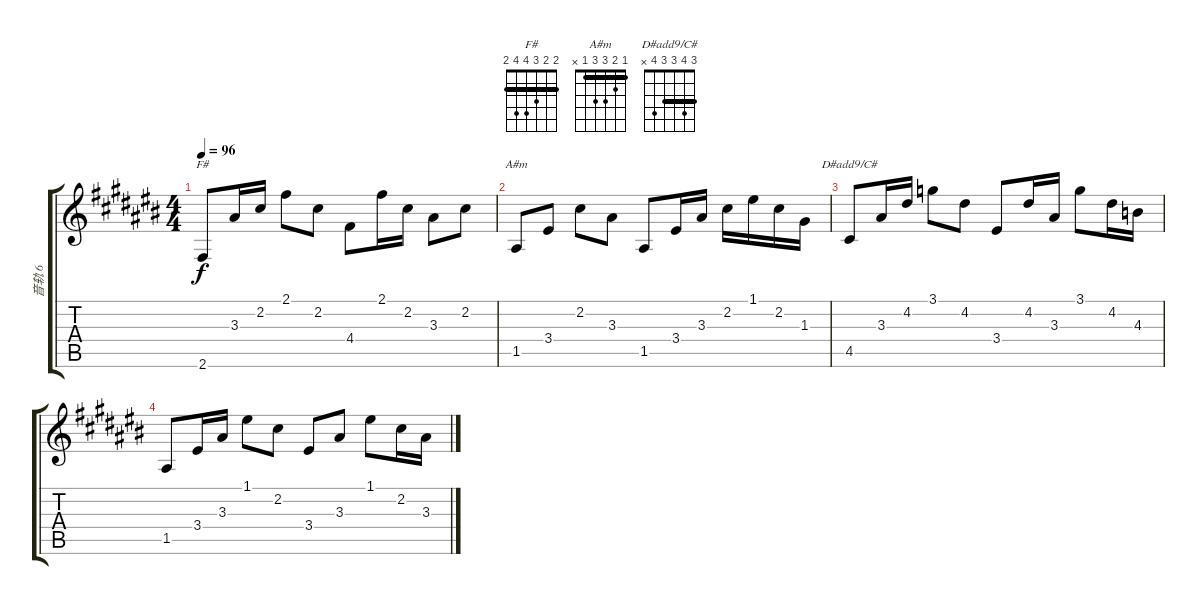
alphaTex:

\track ("音轨 6" "音轨 6") {instrument acousticguitarsteel}
\staff {score tabs}
\tuning (E4 B3 G3 D3 A2 E2) {hide}
\chord ("F#" 2 2 3 4 4 2) {barre 2}
\chord ("A#m" 1 2 3 3 1 x) {barre 1}
\chord ("D#add9/C#" 3 4 3 3 4 x) {barre 3}
\ts (4 4)
\tempo 96
\clef g2
\ks c#
2.6.8{ch "F#" dy f} 3.3.16 2.2.16 2.1.8 2.2.8 4.4.8 2.1.16 2.2.16 3.3.8 2.2.8 |
1.5.8{ch "A#m"} 3.4.8 2.2.8 3.3.8 1.5.8 3.4.16 3.3.16 2.2.16 1.1.16 2.2.16 1.3.16 |
4.5.8{ch "D#add9/C#"} 3.3.16 4.2.16 3.1.8 4.2.8 3.4.8 4.2.16 3.3.16 3.1.8 4.2.16 4.3.16 |
1.5.8 3.4.16 3.3.16 1.1.8 2.2.8 3.4.8 3.3.8 1.1.8 2.2.16 3.3.16
